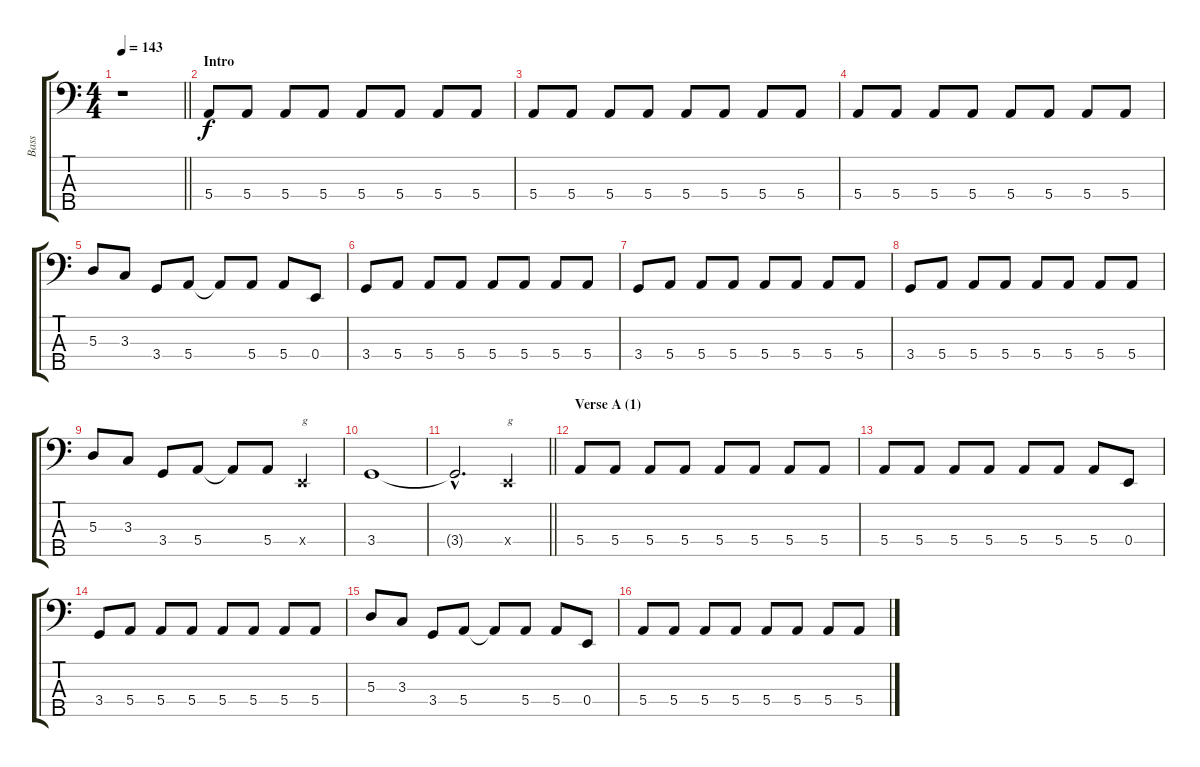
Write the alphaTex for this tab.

\track ("Bass" "Bass") {instrument electricbassfinger}
\staff {score tabs}
\tuning (G2 D2 A1 E1 B0) {hide}
\ts (4 4)
\tempo 143
\clef f4
\barLineRight lightlight
\ks aminor
r.1{dy f instrument electricbassfinger} |
\section ("" "Intro")
5.4.8 5.4.8 5.4.8 5.4.8 5.4.8 5.4.8 5.4.8 5.4.8 |
5.4.8 5.4.8 5.4.8 5.4.8 5.4.8 5.4.8 5.4.8 5.4.8 |
5.4.8 5.4.8 5.4.8 5.4.8 5.4.8 5.4.8 5.4.8 5.4.8 |
5.3.8 3.3.8 3.4.8 5.4.8 5.4{t}.8 5.4.8 5.4.8 0.4.8 |
3.4.8 5.4.8 5.4.8 5.4.8 5.4.8 5.4.8 5.4.8 5.4.8 |
3.4.8 5.4.8 5.4.8 5.4.8 5.4.8 5.4.8 5.4.8 5.4.8 |
3.4.8 5.4.8 5.4.8 5.4.8 5.4.8 5.4.8 5.4.8 5.4.8 |
5.3.8 3.3.8 3.4.8 5.4.8 5.4{t}.8 5.4.8 0.4{x}.4{txt "g"} |
3.4.1 |
\barLineRight lightlight
3.4{hac t}.2{d} 0.4{x}.4{txt "g"} |
\section ("" "Verse A (1)")
5.4.8 5.4.8 5.4.8 5.4.8 5.4.8 5.4.8 5.4.8 5.4.8 |
5.4.8 5.4.8 5.4.8 5.4.8 5.4.8 5.4.8 5.4.8 0.4.8 |
3.4.8 5.4.8 5.4.8 5.4.8 5.4.8 5.4.8 5.4.8 5.4.8 |
5.3.8 3.3.8 3.4.8 5.4.8 5.4{t}.8 5.4.8 5.4.8 0.4.8 |
5.4.8 5.4.8 5.4.8 5.4.8 5.4.8 5.4.8 5.4.8 5.4.8
